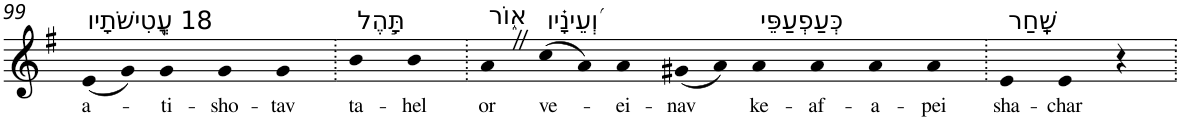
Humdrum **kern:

**kern	**text
*part1	*part1
*staff1	*staff1
*I"Piano	*
*I'Pno	*
!!LO:PB:g=z
*clefG2	*
*k[f#]	*
*G:	*
=99	=99
!LO:TX:a:t=18 עֲֽ֭טִישֹׁתָיו	!
!	!LO:LY:b
(8e	a-
8g)	.
!	!LO:LY:b
4g	-ti-
!	!LO:LY:b
4g	-sho-
!	!LO:LY:b
4g	-tav
=100.	=100.
!LO:TX:a:t=תָּ֣הֶל	!
!	!LO:LY:b
4b	ta-
!	!LO:LY:b
4b	-hel
=101.	=101.
!LO:TX:a:t=א֑וֹר	!
!	!LO:LY:b
4aZ	or
!LO:TX:a:t=וְ֝עֵינָ֗יו	!
!	!LO:LY:b
(8cc	ve-
8a)	.
!	!LO:LY:b
4a	-ei-
!	!LO:LY:b
(8g#X	-nav
8a)	.
!LO:TX:a:t=כְּעַפְעַפֵּי	!
!	!LO:LY:b
4a	ke-
!	!LO:LY:b
4a	-af-
!	!LO:LY:b
4a	-a-
!	!LO:LY:b
4a	-pei
=102.	=102.
!LO:TX:a:t=שָֽׁחַר	!
!	!LO:LY:b
4e	sha-
!	!LO:LY:b
4e	-char
4r	.
=.	=.
*-	*-
